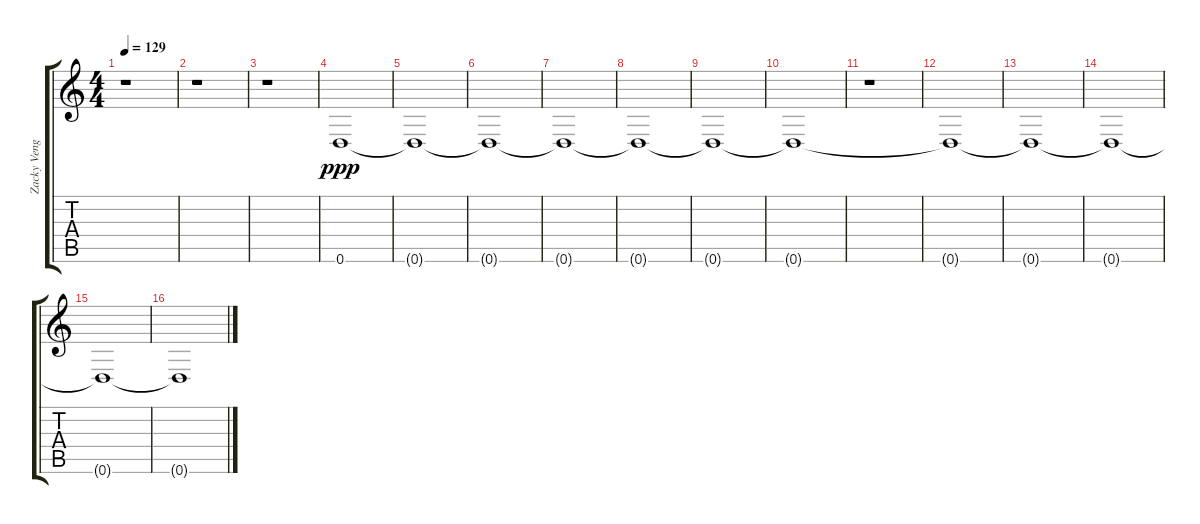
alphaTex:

\track ("Zacky Vengeance (Rhythm)" "Zacky Veng") {instrument distortionguitar}
\staff {score tabs}
\tuning (E4 B3 G3 D3 A2 D2) {hide}
\ts (4 4)
\tempo 129
\clef g2
\ks c
r.1{dy ppp} |
r.1 |
r.1 |
0.6.1 |
0.6{t}.1 |
0.6{t}.1 |
0.6{t}.1 |
0.6{t}.1 |
0.6{t}.1 |
0.6{t}.1 |
r.1 |
0.6{t}.1 |
0.6{t}.1 |
0.6{t}.1 |
0.6{t}.1 |
0.6{t}.1
